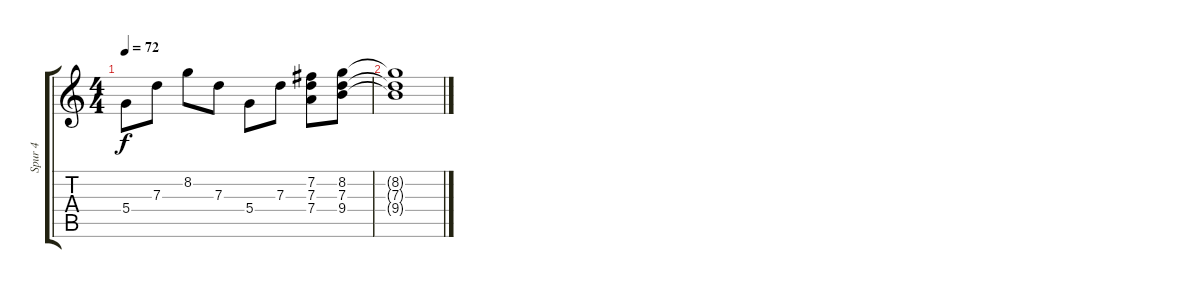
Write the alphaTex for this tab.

\track ("Spur 4" "Spur 4") {instrument electricguitarclean}
\staff {score tabs}
\tuning (E4 B3 G3 D3 A2 E2) {hide}
\ts (4 4)
\tempo 72
\clef g2
\ks c
5.4.8{dy f} 7.3.8 8.2.8 7.3.8 5.4.8 7.3.8 (7.2 7.3 7.4).8 (8.2 7.3 9.4).8 |
(8.2{t} 7.3{t} 9.4{t}).1
